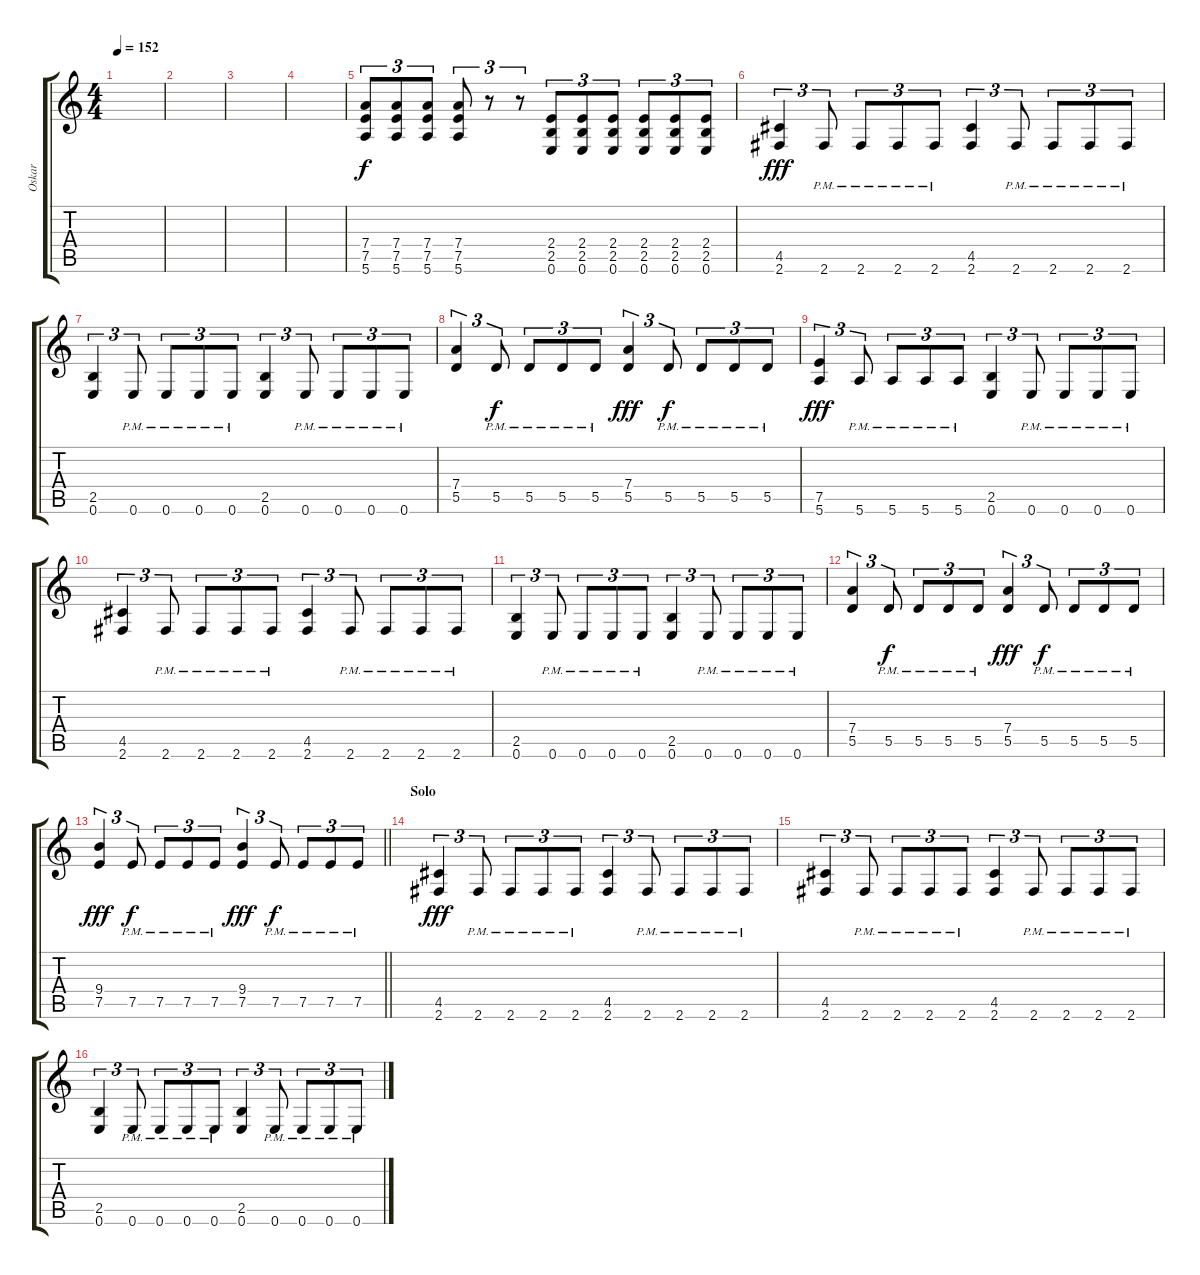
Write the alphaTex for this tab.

\track ("Oskar" "Oskar") {instrument distortionguitar}
\staff {score tabs}
\tuning (E4 B3 G3 D3 A2 E2) {hide}
\ts (4 4)
\tempo 152
\clef g2
\ks c
|
|
|
|
(7.4 7.5 5.6).8{tu (3 2)} (7.4 7.5 5.6).8{tu (3 2)} (7.4 7.5 5.6).8{tu (3 2)} (7.4 7.5 5.6).8{tu (3 2)} r.8{tu (3 2)} r.8{tu (3 2)} (2.4 2.5 0.6).8{tu (3 2)} (2.4 2.5 0.6).8{tu (3 2)} (2.4 2.5 0.6).8{tu (3 2)} (2.4 2.5 0.6).8{tu (3 2)} (2.4 2.5 0.6).8{tu (3 2)} (2.4 2.5 0.6).8{tu (3 2)} |
(4.5 2.6).4{tu (3 2) dy fff} 2.6{pm}.8{tu (3 2)} 2.6{pm}.8{tu (3 2)} 2.6{pm}.8{tu (3 2)} 2.6{pm}.8{tu (3 2)} (4.5 2.6).4{tu (3 2)} 2.6{pm}.8{tu (3 2)} 2.6{pm}.8{tu (3 2)} 2.6{pm}.8{tu (3 2)} 2.6{pm}.8{tu (3 2)} |
(2.5 0.6).4{tu (3 2)} 0.6{pm}.8{tu (3 2)} 0.6{pm}.8{tu (3 2)} 0.6{pm}.8{tu (3 2)} 0.6{pm}.8{tu (3 2)} (2.5 0.6).4{tu (3 2)} 0.6{pm}.8{tu (3 2)} 0.6{pm}.8{tu (3 2)} 0.6{pm}.8{tu (3 2)} 0.6{pm}.8{tu (3 2)} |
(7.4 5.5).4{tu (3 2)} 5.5{pm}.8{tu (3 2) dy f} 5.5{pm}.8{tu (3 2)} 5.5{pm}.8{tu (3 2)} 5.5{pm}.8{tu (3 2)} (7.4 5.5).4{tu (3 2) dy fff} 5.5{pm}.8{tu (3 2) dy f} 5.5{pm}.8{tu (3 2)} 5.5{pm}.8{tu (3 2)} 5.5{pm}.8{tu (3 2)} |
(7.5 5.6).4{tu (3 2) dy fff} 5.6{pm}.8{tu (3 2)} 5.6{pm}.8{tu (3 2)} 5.6{pm}.8{tu (3 2)} 5.6{pm}.8{tu (3 2)} (2.5 0.6).4{tu (3 2)} 0.6{pm}.8{tu (3 2)} 0.6{pm}.8{tu (3 2)} 0.6{pm}.8{tu (3 2)} 0.6{pm}.8{tu (3 2)} |
(4.5 2.6).4{tu (3 2)} 2.6{pm}.8{tu (3 2)} 2.6{pm}.8{tu (3 2)} 2.6{pm}.8{tu (3 2)} 2.6{pm}.8{tu (3 2)} (4.5 2.6).4{tu (3 2)} 2.6{pm}.8{tu (3 2)} 2.6{pm}.8{tu (3 2)} 2.6{pm}.8{tu (3 2)} 2.6{pm}.8{tu (3 2)} |
(2.5 0.6).4{tu (3 2)} 0.6{pm}.8{tu (3 2)} 0.6{pm}.8{tu (3 2)} 0.6{pm}.8{tu (3 2)} 0.6{pm}.8{tu (3 2)} (2.5 0.6).4{tu (3 2)} 0.6{pm}.8{tu (3 2)} 0.6{pm}.8{tu (3 2)} 0.6{pm}.8{tu (3 2)} 0.6{pm}.8{tu (3 2)} |
(7.4 5.5).4{tu (3 2)} 5.5{pm}.8{tu (3 2) dy f} 5.5{pm}.8{tu (3 2)} 5.5{pm}.8{tu (3 2)} 5.5{pm}.8{tu (3 2)} (7.4 5.5).4{tu (3 2) dy fff} 5.5{pm}.8{tu (3 2) dy f} 5.5{pm}.8{tu (3 2)} 5.5{pm}.8{tu (3 2)} 5.5{pm}.8{tu (3 2)} |
\barLineRight lightlight
(9.4 7.5).4{tu (3 2) dy fff} 7.5{pm}.8{tu (3 2) dy f} 7.5{pm}.8{tu (3 2)} 7.5{pm}.8{tu (3 2)} 7.5{pm}.8{tu (3 2)} (9.4 7.5).4{tu (3 2) dy fff} 7.5{pm}.8{tu (3 2) dy f} 7.5{pm}.8{tu (3 2)} 7.5{pm}.8{tu (3 2)} 7.5{pm}.8{tu (3 2)} |
\section ("" "Solo")
(4.5 2.6).4{tu (3 2) dy fff} 2.6{pm}.8{tu (3 2)} 2.6{pm}.8{tu (3 2)} 2.6{pm}.8{tu (3 2)} 2.6{pm}.8{tu (3 2)} (4.5 2.6).4{tu (3 2)} 2.6{pm}.8{tu (3 2)} 2.6{pm}.8{tu (3 2)} 2.6{pm}.8{tu (3 2)} 2.6{pm}.8{tu (3 2)} |
(4.5 2.6).4{tu (3 2)} 2.6{pm}.8{tu (3 2)} 2.6{pm}.8{tu (3 2)} 2.6{pm}.8{tu (3 2)} 2.6{pm}.8{tu (3 2)} (4.5 2.6).4{tu (3 2)} 2.6{pm}.8{tu (3 2)} 2.6{pm}.8{tu (3 2)} 2.6{pm}.8{tu (3 2)} 2.6{pm}.8{tu (3 2)} |
(2.5 0.6).4{tu (3 2)} 0.6{pm}.8{tu (3 2)} 0.6{pm}.8{tu (3 2)} 0.6{pm}.8{tu (3 2)} 0.6{pm}.8{tu (3 2)} (2.5 0.6).4{tu (3 2)} 0.6{pm}.8{tu (3 2)} 0.6{pm}.8{tu (3 2)} 0.6{pm}.8{tu (3 2)} 0.6{pm}.8{tu (3 2)}
